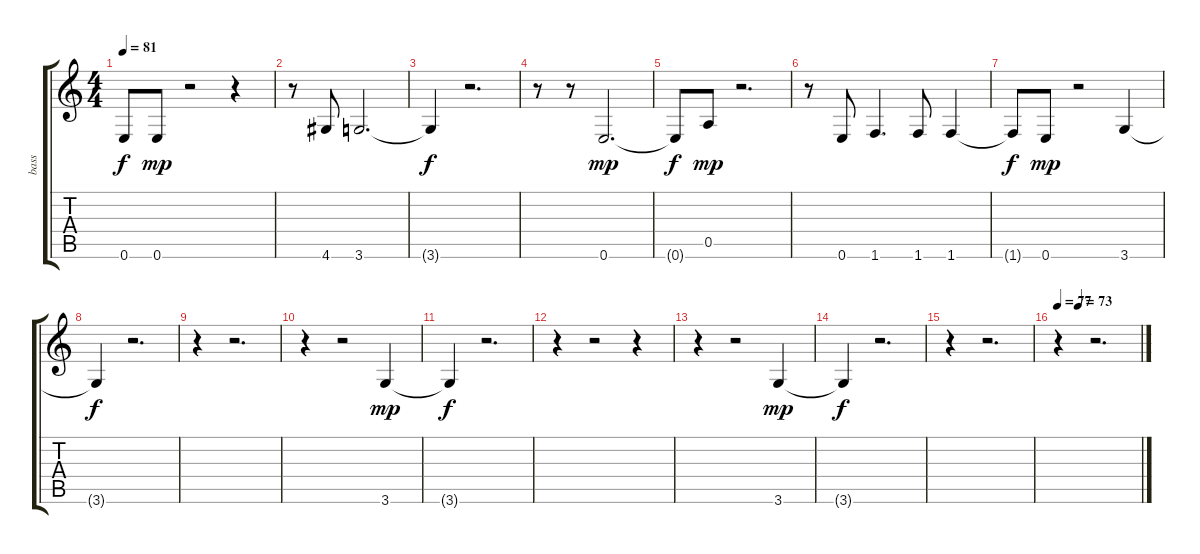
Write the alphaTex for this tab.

\track ("bass" "bass") {instrument acousticbass}
\staff {score tabs}
\tuning (E4 B3 G3 D3 A2 E2) {hide}
\ts (4 4)
\tempo 81
\clef g2
\ks c
0.6{t}.8{dy f} 0.6.8{dy mp} r.2 r.4 |
r.8 4.6.8 3.6.2{d} |
3.6{t}.4{dy f} r.2{d} |
r.8 r.8 0.6.2{d dy mp} |
0.6{t}.8{dy f} 0.5.8{dy mp} r.2{d} |
r.8 0.6.8 1.6.4{d} 1.6.8 1.6.4 |
1.6{t}.8{dy f} 0.6.8{dy mp} r.2 3.6.4 |
3.6{t}.4{dy f} r.2{d} |
r.4 r.2{d} |
r.4 r.2 3.6.4{dy mp} |
3.6{t}.4{dy f} r.2{d} |
r.4 r.2 r.4 |
r.4 r.2 3.6.4{dy mp} |
3.6{t}.4{dy f} r.2{d} |
r.4 r.2{d} |
\tempo 77
\tempo (73 0.25)
r.4 r.2{d}
